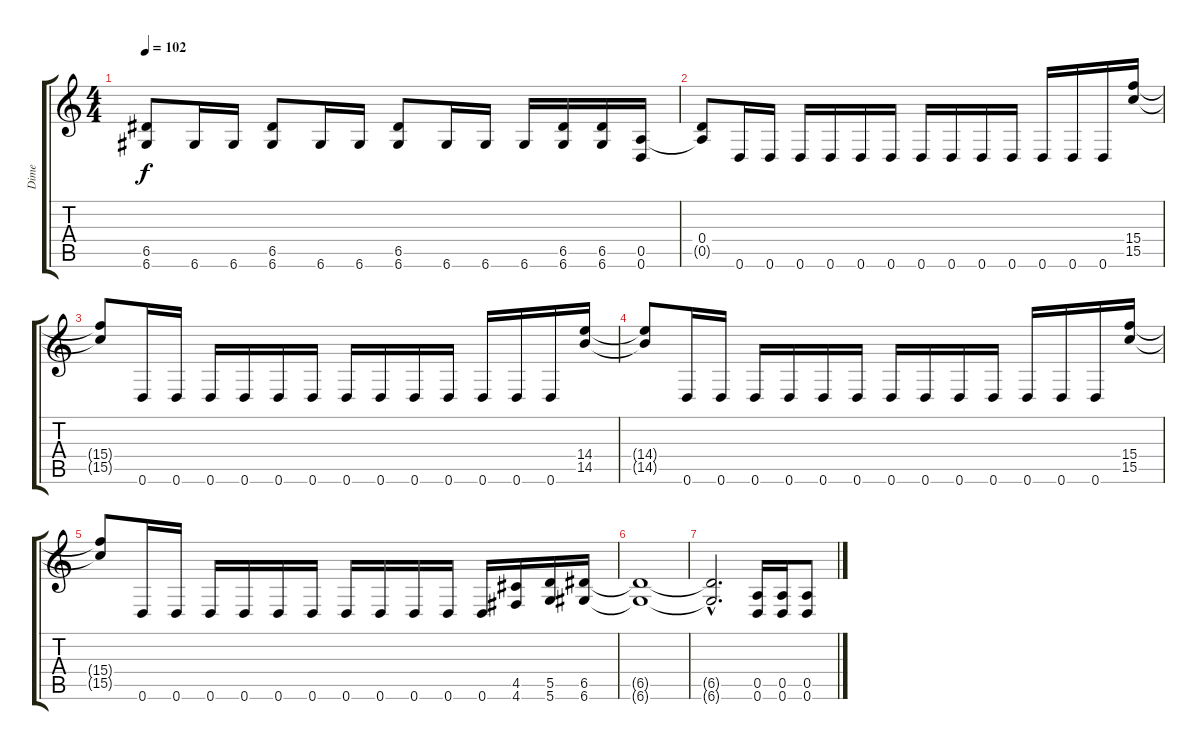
\track ("Dime" "Dime") {instrument distortionguitar}
\staff {score tabs}
\tuning (E4 B3 G3 D3 A2 D2) {hide}
\ts (4 4)
\tempo 102
\clef g2
\ks c
(6.5{t} 6.6{t}).8{dy f} 6.6.16 6.6.16 (6.5 6.6).8 6.6.16 6.6.16 (6.5 6.6).8 6.6.16 6.6.16 6.6.16 (6.5 6.6).16 (6.5 6.6).16 (0.5 0.6).16 |
(0.4 0.5{t}).8 0.6.16 0.6.16 0.6.16 0.6.16 0.6.16 0.6.16 0.6.16 0.6.16 0.6.16 0.6.16 0.6.16 0.6.16 0.6.16 (15.4 15.5).16 |
(15.4{t} 15.5{t}).8 0.6.16 0.6.16 0.6.16 0.6.16 0.6.16 0.6.16 0.6.16 0.6.16 0.6.16 0.6.16 0.6.16 0.6.16 0.6.16 (14.4 14.5).16 |
(14.4{t} 14.5{t}).8 0.6.16 0.6.16 0.6.16 0.6.16 0.6.16 0.6.16 0.6.16 0.6.16 0.6.16 0.6.16 0.6.16 0.6.16 0.6.16 (15.4 15.5).16 |
(15.4{t} 15.5{t}).8 0.6.16 0.6.16 0.6.16 0.6.16 0.6.16 0.6.16 0.6.16 0.6.16 0.6.16 0.6.16 0.6.16 (4.5 4.6).16 (5.5 5.6).16 (6.5 6.6).16 |
(6.5{t} 6.6{t}).1 |
(6.5{hac t} 6.6{hac t}).2{d} (0.5 0.6).16 (0.5 0.6).16 (0.5 0.6).8
